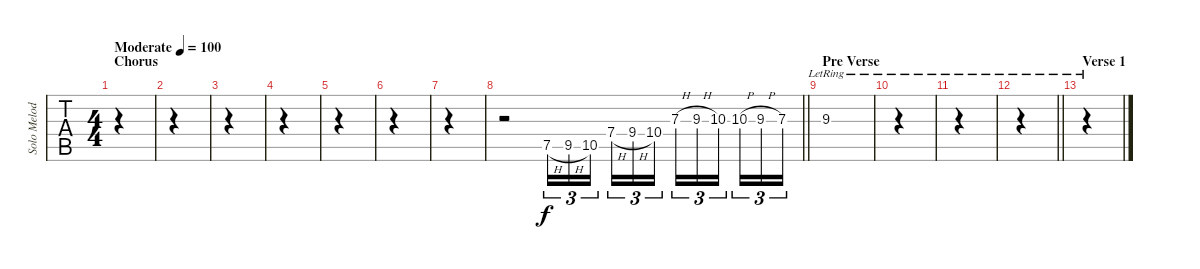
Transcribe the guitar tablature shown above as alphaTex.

\track ("Solo Melodics" "Solo Melod") {instrument distortionguitar}
\staff {tabs}
\tuning (D4 A3 F3 C3 G2 D2) {hide}
\ts (4 4)
\section ("" "Chorus")
\tempo (100 "Moderate")
\clef g2
\ks c
|
|
|
|
|
|
|
\barLineRight lightlight
r.2 7.5{h}.16{tu (3 2)} 9.5{h}.16{tu (3 2)} 10.5.16{tu (3 2) beam splitsecondary} 7.4{h}.16{tu (3 2)} 9.4{h}.16{tu (3 2)} 10.4.16{tu (3 2)} 7.3{h}.16{tu (3 2)} 9.3{h}.16{tu (3 2)} 10.3.16{tu (3 2) beam splitsecondary} 10.3{h}.16{tu (3 2)} 9.3{h}.16{tu (3 2)} 7.3.16{tu (3 2)} |
\section ("" "Pre Verse")
9.3{lr}.1 |
|
|
\barLineRight lightlight
|
\section ("" "Verse 1")
